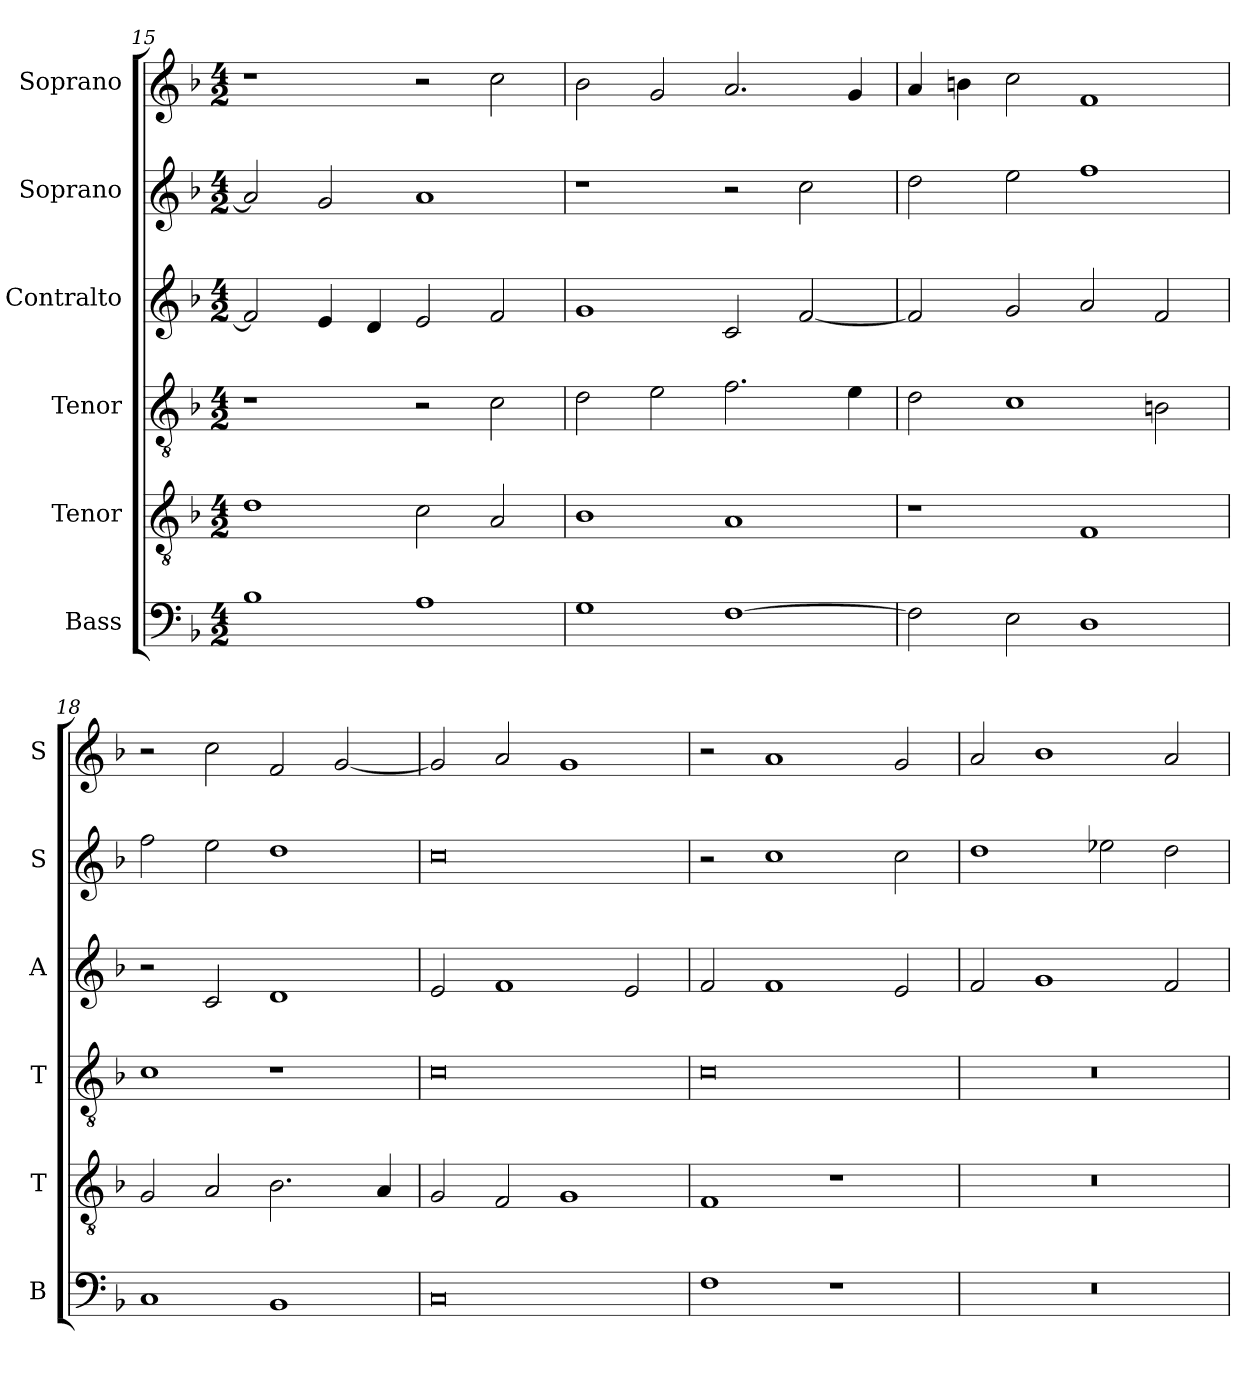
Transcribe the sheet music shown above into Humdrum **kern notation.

**kern	**kern	**kern	**kern	**kern	**kern
*part6	*part5	*part4	*part3	*part2	*part1
*staff6	*staff5	*staff4	*staff3	*staff2	*staff1
*I"Bass	*I"Tenor	*I"Tenor	*I"Contralto	*I"Soprano	*I"Soprano
*I'B	*I'T	*I'T	*I'A	*I'S	*I'S
*clefF4	*clefGv2	*clefGv2	*clefG2	*clefG2	*clefG2
*k[b-]	*k[b-]	*k[b-]	*k[b-]	*k[b-]	*k[b-]
*F:ion	*F:ion	*F:ion	*F:ion	*F:ion	*F:ion
*M4/2	*M4/2	*M4/2	*M4/2	*M4/2	*M4/2
=15	=15	=15	=15	=15	=15
1B-	1d	1r	2f]	2a]	1r
.	.	.	4e	2g	.
.	.	.	4d	.	.
1A	2c	2r	2e	1a	2r
.	2A	2c	2f	.	2cc
=16	=16	=16	=16	=16	=16
1G	1B-	2d	1g	1r	2b-
.	.	2e	.	.	2g
[1F	1A	2.f	2c	2r	2.a
.	.	.	[2f	2cc	.
.	.	4e	.	.	4g
=17	=17	=17	=17	=17	=17
2F]	1r	2d	2f]	2dd	4a
.	.	.	.	.	4bn
2E	.	1c	2g	2ee	2cc
1D	1F	.	2a	1ff	1f
.	.	2Bn	2f	.	.
=18	=18	=18	=18	=18	=18
1C	2G	1c	2r	2ff	2r
.	2A	.	2c	2ee	2cc
1BB-	2.B-	1r	1d	1dd	2f
.	.	.	.	.	[2g
.	4A	.	.	.	.
=19	=19	=19	=19	=19	=19
0C	2G	0c	2e	0cc	2g]
.	2F	.	1f	.	2a
.	1G	.	.	.	1g
.	.	.	2e	.	.
=20	=20	=20	=20	=20	=20
1F	1F	0c	2f	2r	2r
.	.	.	1f	1cc	1a
1r	1r	.	.	.	.
.	.	.	2e	2cc	2g
=21	=21	=21	=21	=21	=21
0r	0r	0r	2f	1dd	2a
.	.	.	1g	.	1b-
.	.	.	.	2ee-X	.
.	.	.	2f	2dd	2a
=	=	=	=	=	=
*-	*-	*-	*-	*-	*-
